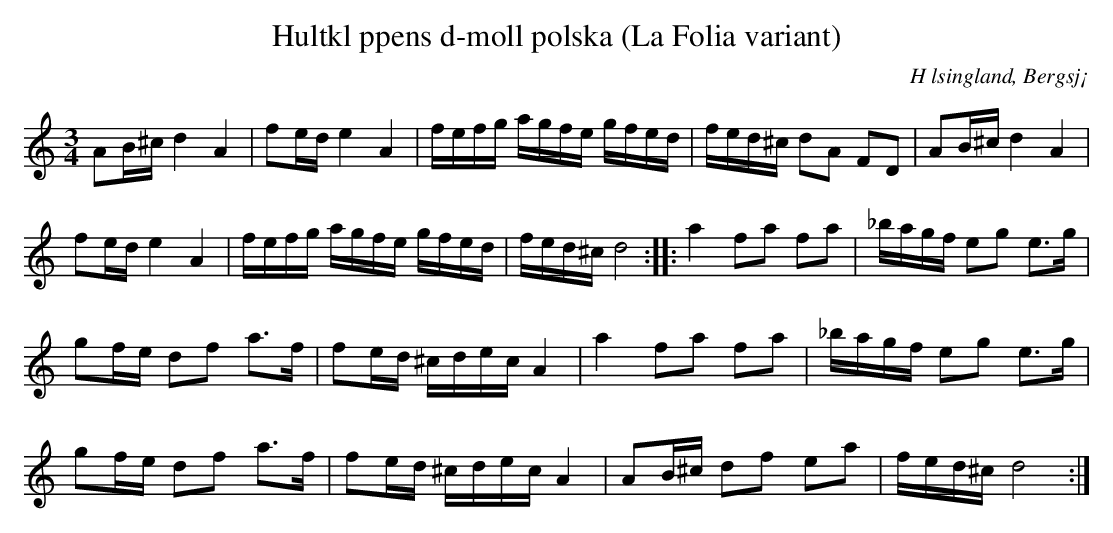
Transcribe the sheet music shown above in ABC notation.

X:1
T: Hultkl ppens d-moll polska (La Folia variant)
O: H lsingland, Bergsj¡
M: 3/4
L: 1/8
K: Ddor
AB/^c/ d2 A2 | fe/d/ e2 A2 | f/e/f/g/ a/g/f/e/ g/f/e/d/ | f/e/d/^c/ dA FD | AB/^c/ d2 A2 |
fe/d/ e2 A2 | f/e/f/g/ a/g/f/e/ g/f/e/d/ | f/e/d/^c/ d4 :: a2 fa fa | _b/a/g/f/ eg e>g |
gf/e/ df a>f | fe/d/ ^c/d/e/c/ A2 | a2 fa fa | _b/a/g/f/ eg e>g |
gf/e/ df a>f | fe/d/ ^c/d/e/c/ A2 | AB/^c/ df ea | f/e/d/^c/ d4 :|
